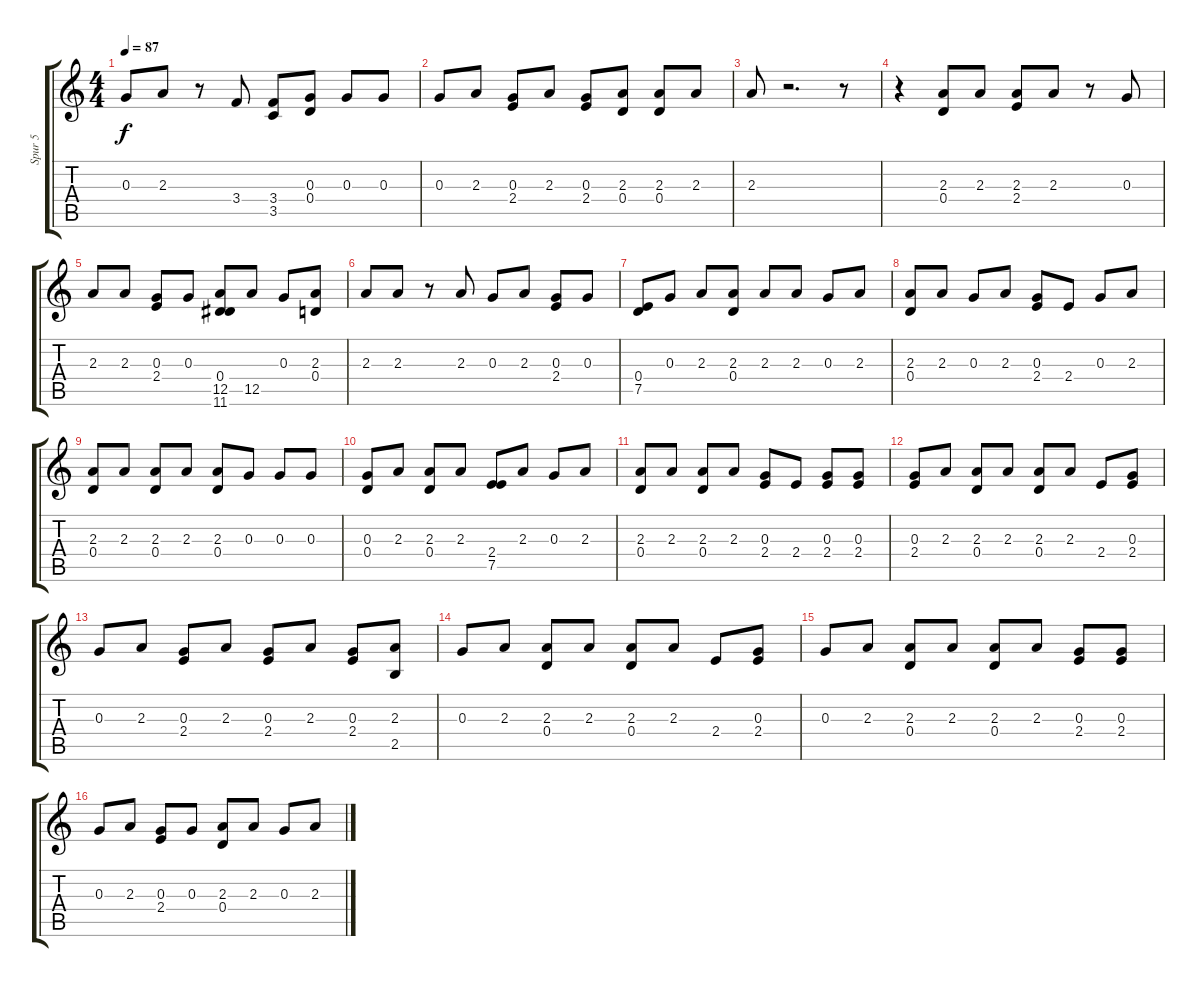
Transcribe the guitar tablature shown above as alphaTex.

\track ("Spur 5" "Spur 5") {instrument distortionguitar}
\staff {score tabs}
\tuning (E4 B3 G3 D3 A2 E2) {hide}
\ts (4 4)
\tempo 87
\clef g2
\ks c
0.3.8{dy f} 2.3.8 r.8 3.4.8 (3.4 3.5).8 (0.3 0.4).8 0.3.8 0.3.8 |
0.3.8 2.3.8 (0.3 2.4).8 2.3.8 (0.3 2.4).8 (2.3 0.4).8 (2.3 0.4).8 2.3.8 |
2.3.8 r.2{d} r.8 |
r.4 (2.3 0.4).8 2.3.8 (2.3 2.4).8 2.3.8 r.8 0.3.8 |
2.3.8 2.3.8 (0.3 2.4).8 0.3.8 (0.4 12.5 11.6).8 12.5.8 0.3.8 (2.3 0.4).8 |
2.3.8 2.3.8 r.8 2.3.8 0.3.8 2.3.8 (0.3 2.4).8 0.3.8 |
(0.4 7.5).8 0.3.8 2.3.8 (2.3 0.4).8 2.3.8 2.3.8 0.3.8 2.3.8 |
(2.3 0.4).8 2.3.8 0.3.8 2.3.8 (0.3 2.4).8 2.4.8 0.3.8 2.3.8{volume 14 balance 16} |
(2.3 0.4).8 2.3.8 (2.3 0.4).8 2.3.8 (2.3 0.4).8 0.3.8 0.3.8 0.3.8 |
(0.3 0.4).8 2.3.8 (2.3 0.4).8 2.3.8 (2.4 7.5).8 2.3.8 0.3.8 2.3.8 |
(2.3 0.4).8 2.3.8 (2.3 0.4).8 2.3.8 (0.3 2.4).8 2.4.8 (0.3 2.4).8 (0.3 2.4).8 |
(0.3 2.4).8 2.3.8 (2.3 0.4).8 2.3.8 (2.3 0.4).8 2.3.8 2.4.8 (0.3 2.4).8 |
0.3.8 2.3.8 (0.3 2.4).8 2.3.8 (0.3 2.4).8 2.3.8 (0.3 2.4).8 (2.3 2.5).8 |
0.3.8 2.3.8 (2.3 0.4).8 2.3.8 (2.3 0.4).8 2.3.8 2.4.8 (0.3 2.4).8 |
0.3.8 2.3.8 (2.3 0.4).8 2.3.8 (2.3 0.4).8 2.3.8 (0.3 2.4).8 (0.3 2.4).8 |
0.3.8 2.3.8 (0.3 2.4).8 0.3.8 (2.3 0.4).8 2.3.8 0.3.8 2.3.8
